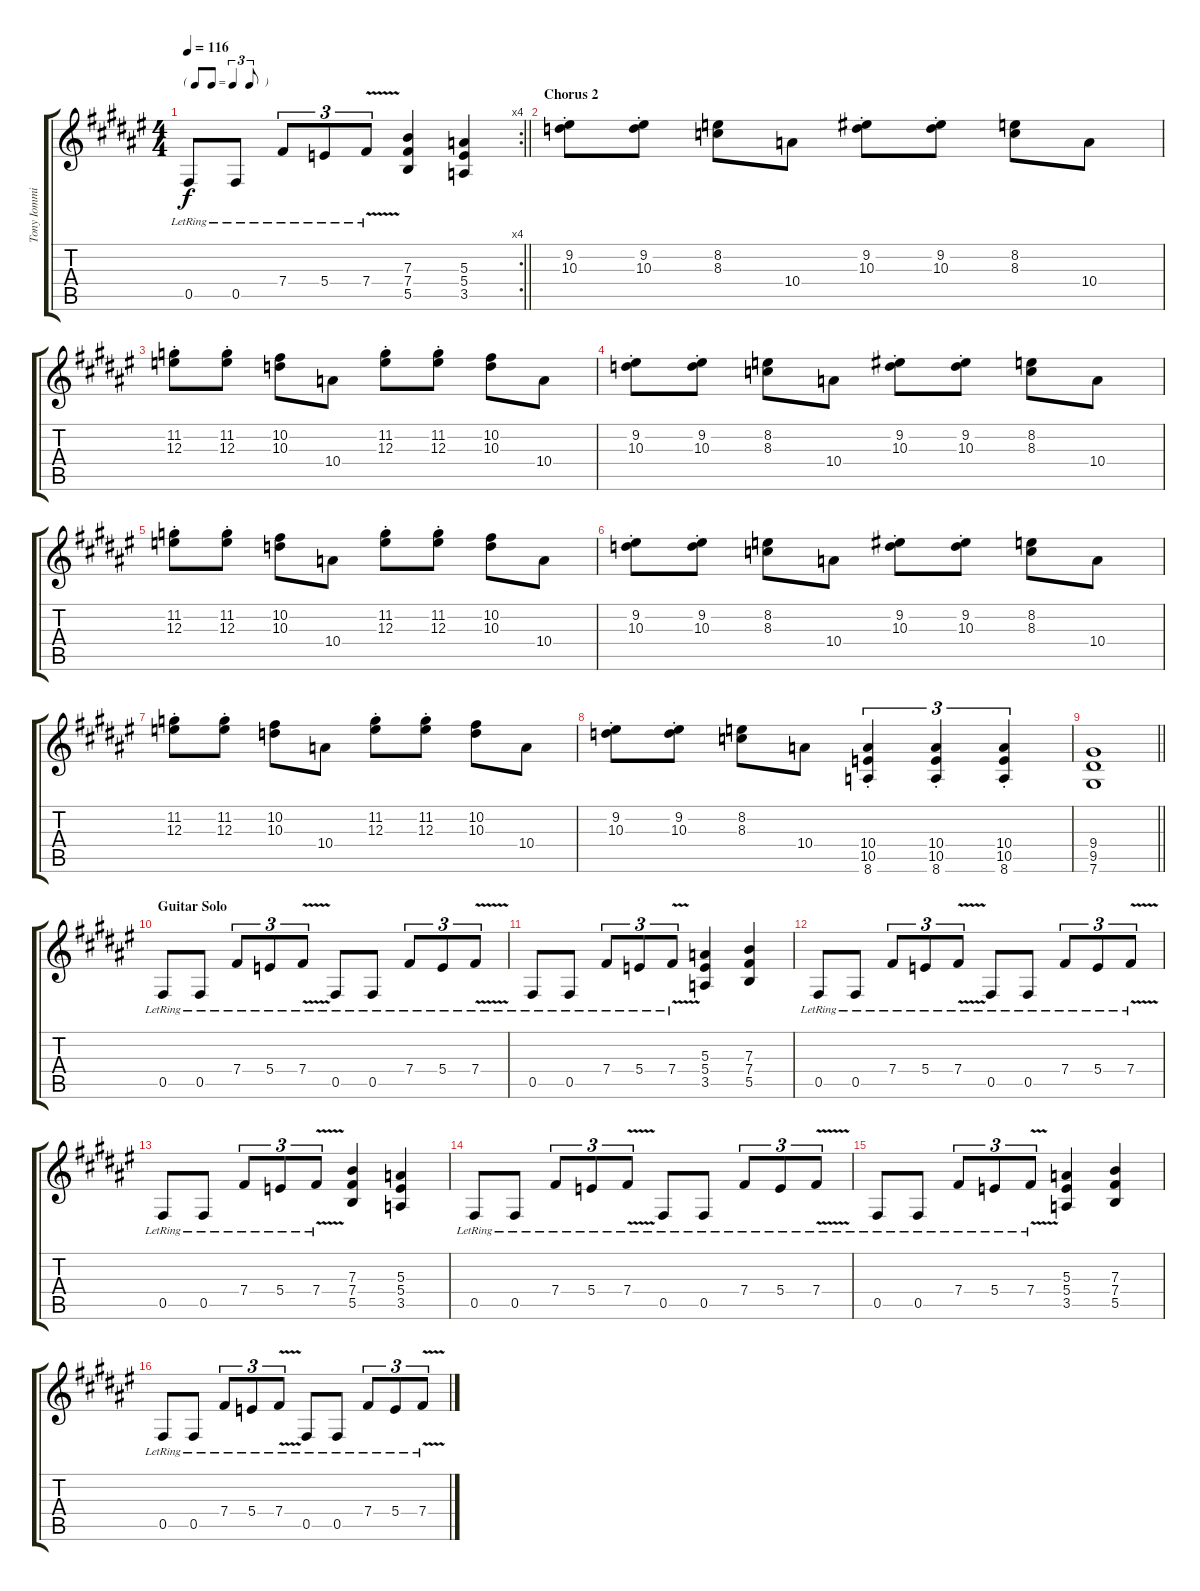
\track ("Tony Iommi - Rhythm" "Tony Iommi") {instrument distortionguitar}
\staff {score tabs}
\tuning (Db4 Ab3 E3 B2 Gb2 Db2) {hide}
\rc 4
\ts (4 4)
\tf triplet8th
\tempo 116
\clef g2
\barLineRight lightlight
\ks f#
0.5{lr}.8{dy f} 0.5{lr}.8 7.4{lr}.8{tu (3 2)} 5.4{lr}.8{tu (3 2)} 7.4{v lr}.8{tu (3 2)} (7.3 7.4 5.5).4 (5.3 5.4 3.5).4 |
\section ("" "Chorus 2")
(9.2{st} 10.3{st}).8 (9.2{st} 10.3{st}).8 (8.2 8.3).8 10.4.8 (9.2{st} 10.3{st}).8 (9.2{st} 10.3{st}).8 (8.2 8.3).8 10.4.8 |
(11.2{st} 12.3{st}).8 (11.2{st} 12.3{st}).8 (10.2 10.3).8 10.4.8 (11.2{st} 12.3{st}).8 (11.2{st} 12.3{st}).8 (10.2 10.3).8 10.4.8 |
(9.2{st} 10.3{st}).8 (9.2{st} 10.3{st}).8 (8.2 8.3).8 10.4.8 (9.2{st} 10.3{st}).8 (9.2{st} 10.3{st}).8 (8.2 8.3).8 10.4.8 |
(11.2{st} 12.3{st}).8 (11.2{st} 12.3{st}).8 (10.2 10.3).8 10.4.8 (11.2{st} 12.3{st}).8 (11.2{st} 12.3{st}).8 (10.2 10.3).8 10.4.8 |
(9.2{st} 10.3{st}).8 (9.2{st} 10.3{st}).8 (8.2 8.3).8 10.4.8 (9.2{st} 10.3{st}).8 (9.2{st} 10.3{st}).8 (8.2 8.3).8 10.4.8 |
(11.2{st} 12.3{st}).8 (11.2{st} 12.3{st}).8 (10.2 10.3).8 10.4.8 (11.2{st} 12.3{st}).8 (11.2{st} 12.3{st}).8 (10.2 10.3).8 10.4.8 |
(9.2{st} 10.3{st}).8 (9.2{st} 10.3{st}).8 (8.2 8.3).8 10.4.8 (10.4{st} 10.5{st} 8.6{st}).4{tu (3 2)} (10.4{st} 10.5{st} 8.6{st}).4{tu (3 2)} (10.4{st} 10.5{st} 8.6{st}).4{tu (3 2)} |
\barLineRight lightlight
(9.4 9.5 7.6).1 |
\section ("" "Guitar Solo")
0.5{lr}.8 0.5{lr}.8 7.4{lr}.8{tu (3 2)} 5.4{lr}.8{tu (3 2)} 7.4{v lr}.8{tu (3 2)} 0.5{lr}.8 0.5{lr}.8 7.4{lr}.8{tu (3 2)} 5.4{lr}.8{tu (3 2)} 7.4{v lr}.8{tu (3 2)} |
0.5{lr}.8 0.5{lr}.8 7.4{lr}.8{tu (3 2)} 5.4{lr}.8{tu (3 2)} 7.4{v lr}.8{tu (3 2)} (5.3 5.4 3.5).4 (7.3 7.4 5.5).4 |
0.5{lr}.8 0.5{lr}.8 7.4{lr}.8{tu (3 2)} 5.4{lr}.8{tu (3 2)} 7.4{v lr}.8{tu (3 2)} 0.5{lr}.8 0.5{lr}.8 7.4{lr}.8{tu (3 2)} 5.4{lr}.8{tu (3 2)} 7.4{v lr}.8{tu (3 2)} |
0.5{lr}.8 0.5{lr}.8 7.4{lr}.8{tu (3 2)} 5.4{lr}.8{tu (3 2)} 7.4{v lr}.8{tu (3 2)} (7.3 7.4 5.5).4 (5.3 5.4 3.5).4 |
0.5{lr}.8 0.5{lr}.8 7.4{lr}.8{tu (3 2)} 5.4{lr}.8{tu (3 2)} 7.4{v lr}.8{tu (3 2)} 0.5{lr}.8 0.5{lr}.8 7.4{lr}.8{tu (3 2)} 5.4{lr}.8{tu (3 2)} 7.4{v lr}.8{tu (3 2)} |
0.5{lr}.8 0.5{lr}.8 7.4{lr}.8{tu (3 2)} 5.4{lr}.8{tu (3 2)} 7.4{v lr}.8{tu (3 2)} (5.3 5.4 3.5).4 (7.3 7.4 5.5).4 |
0.5{lr}.8 0.5{lr}.8 7.4{lr}.8{tu (3 2)} 5.4{lr}.8{tu (3 2)} 7.4{v lr}.8{tu (3 2)} 0.5{lr}.8 0.5{lr}.8 7.4{lr}.8{tu (3 2)} 5.4{lr}.8{tu (3 2)} 7.4{v lr}.8{tu (3 2)}
